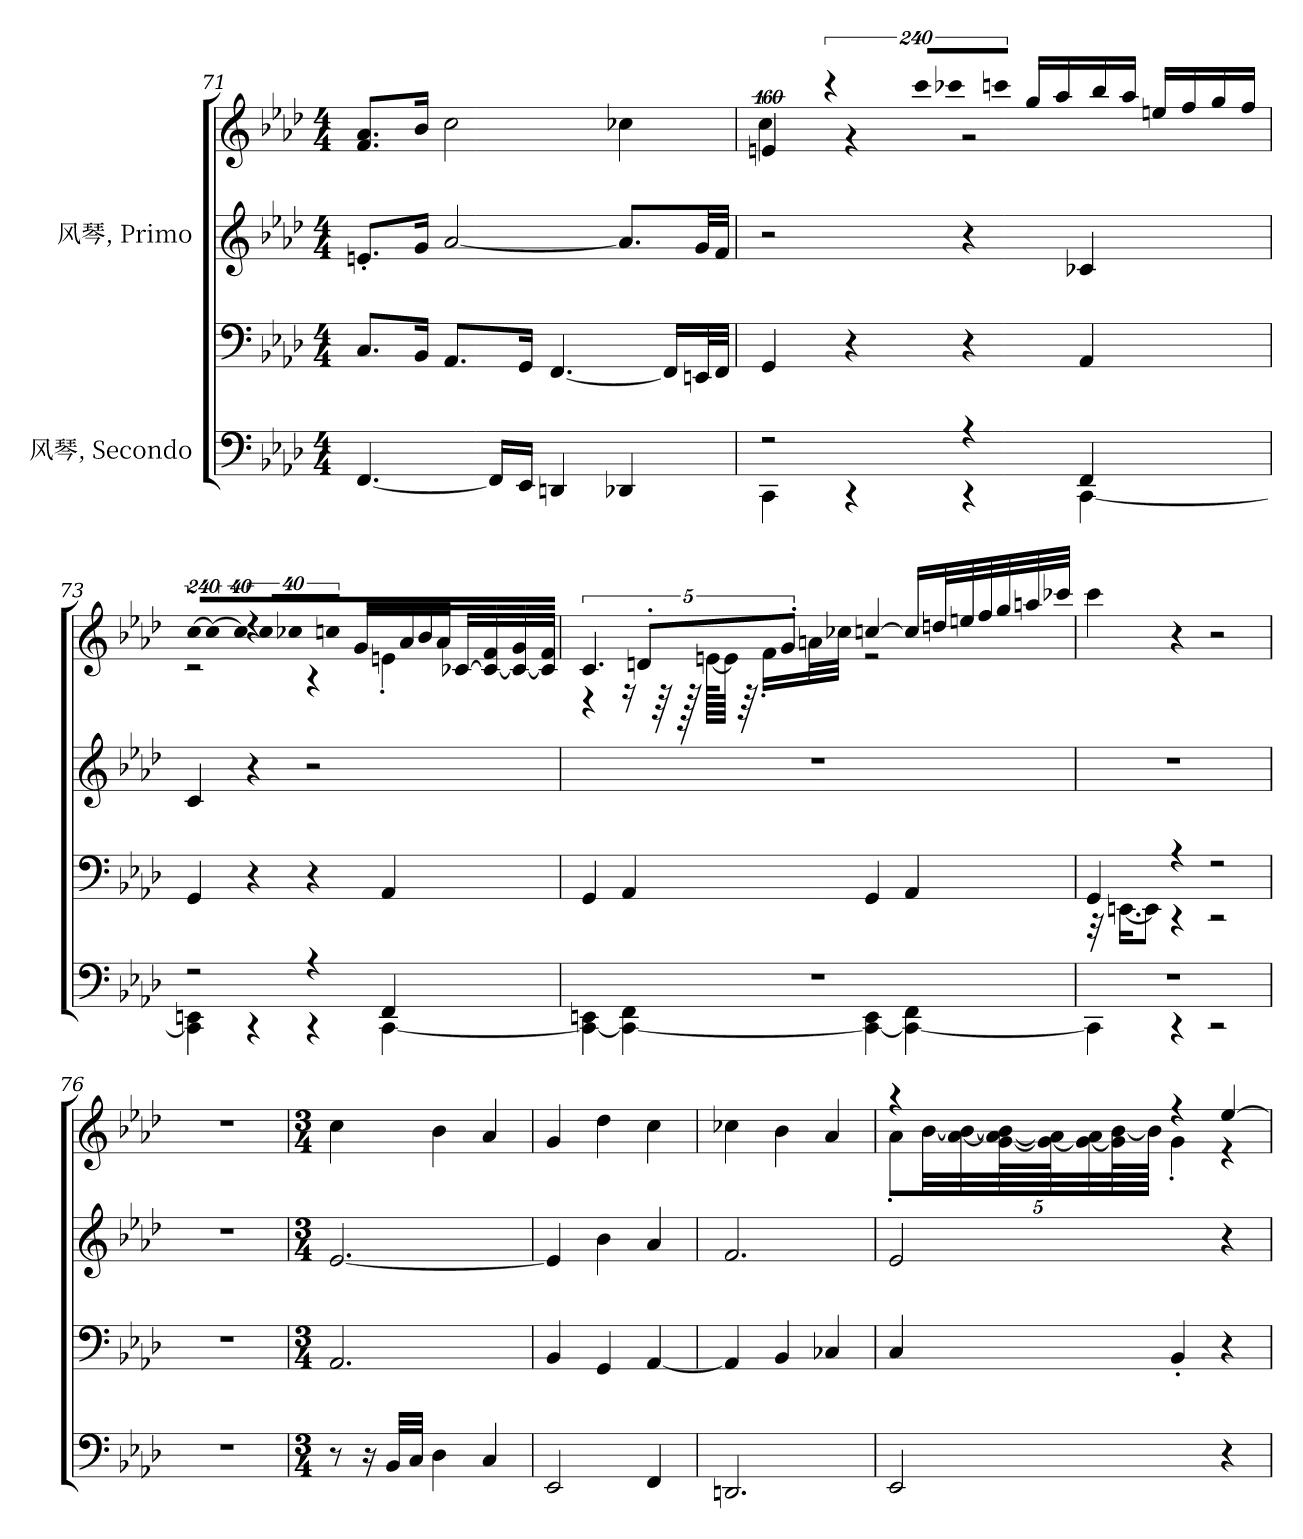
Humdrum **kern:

**kern	**kern	**kern	**kern
*part2	*part2	*part1	*part1
*staff4	*staff3	*staff2	*staff1
*I"风琴, Secondo	*	*I"风琴, Primo	*
*clefF4	*clefF4	*clefG2	*clefG2
*k[b-e-a-d-]	*k[b-e-a-d-]	*k[b-e-a-d-]	*k[b-e-a-d-]
*M4/4	*M4/4	*M4/4	*M4/4
=71	=71	=71	=71
[4.FF/	8.C/L	8.en'/L	8.f/ 8.a-/L
.	16BB-/Jk	16g/Jk	16b-/Jk
.	8.AA-/L	[2a-/	2cc\
16FF/LL]	.	.	.
16EE-/JJ	16GG/Jk	.	.
4DDn/	[4.FF/	.	.
4DD-X/	.	8.a-/L]	4cc-X\
.	16FF/LL]	.	.
.	32EEn/L	32g/LL	.
.	32FF/JJJ	32f/JJJ	.
!!LO:LB:g=z
=72	=72	=72	=72
*^	*	*	*
!	!	!	!	!LO:N:vis=4.
*	*	*	*	*^
2r	4CC\	4GG/	2r	640%137en/	4cc\
!	!	!	!	!LO:N:vis=16	!
.	.	.	.	1920%137r	.
.	4r	4r	.	.	4r
.	.	.	.	1920ryy	.
!	!	!	!	!LO:N:vis=16	!
.	.	.	.	1920%137ccc/LL	.
!	!	!	!	!LO:N:vis=16	!
.	.	.	.	1920%137ccc-X/	.
!	!	!	!	!LO:N:vis=16	!
.	.	.	.	1920%137cccn/JJ	.
4r	4r	4r	4r	16gg/LL	2r
.	.	.	.	16aa-/	.
.	.	.	.	16bb-/	.
.	.	.	.	16aa-/JJ	.
4FF/	[4CC\	4AA-/	4c-X/	16een/LL	.
.	.	.	.	16ff/	.
.	.	.	.	16gg/	.
.	.	.	.	16ff/JJ	.
=73	=73	=73	=73	=73	=73
!	!	!	!	!LO:N:vis=16	!
2r	4CC\] 4EEn\	4GG/	4c/	[1920%137cc/KL	2r
!	!	!	!	!LO:N:vis=8	!
.	.	.	.	960%137cc/_	.
!	!	!	!	!LO:N:vis=32	!
.	.	.	.	640%23cc/Jkk]	.
!	!	!	!	!LO:N:vis=32	!
.	4r	4r	4r	640%23r	.
!	!	!	!	!LO:N:vis=16	!
.	.	.	.	1920%137cc/LL	.
!	!	!	!	!LO:N:vis=16	!
.	.	.	.	1920%137cc-X/	.
!	!	!	!	!LO:N:vis=16	!
.	.	.	.	1920%137ccn/JJ	.
4r	4r	4r	2r	16g/LL	4r
.	.	.	.	16a-/	.
.	.	.	.	16b-/	.
.	.	.	.	16a-/JJ	.
4FF/	[4CC\	4AA-/	.	[16c-X/LL	4en'\
.	.	.	.	16c-/_ 16f/	.
.	.	.	.	16c-/_ 16g/	.
.	.	.	.	16c-/] 16f/JJ	.
!!LO:LB:g=z	!!
=74	=74	=74	=74	=74	=74
1r	4CC\_ 4EEn\	4GG/	1r	5.c/	4r
.	4CC\_ 4FF\	4AA-/	.	.	16r
.	.	.	.	10dn'/L	.
.	.	.	.	.	64r
.	.	.	.	.	128r
.	.	.	.	.	[128en\KLLLL
.	.	.	.	.	64e\JJJJ]
.	.	.	.	.	64r
.	.	.	.	.	16f'\LL
.	.	.	.	10g'/J	.
.	.	.	.	.	32an\L
.	.	.	.	.	32cc-X\JJJ
.	4CC\_ 4EE\	4GG/	.	[4ccn/	2r
.	4CC\_ 4FF\	4AA-/	.	16cc/LL]	.
.	.	.	.	32ddn/L	.
.	.	.	.	32een/	.
.	.	.	.	32ff/	.
.	.	.	.	32gg/	.
.	.	.	.	32aan/	.
.	.	.	.	32ccc-X/JJJ	.
*	*	*	*	*v	*v
=75	=75	=75	=75	=75
*	*	*^	*	*
1r	4CC\]	4GG/	32r	1r	4ccc\
.	.	.	[16.EEn\KL	.	.
.	.	.	8EE\J]	.	.
.	4r	4r	4r	.	4r
.	2r	2r	2r	.	2r
*v	*v	*	*	*	*
*	*v	*v	*	*
=76	=76	=76	=76
1r	1r	1r	1r
!!LO:PB:g=z
=77	=77	=77	=77
*M3/4	*M3/4	*M3/4	*M3/4
*	*	*	*MM66
8r	2.AA-/	[2.e-/	4cc\
16r	.	.	.
32BB-/LLL	.	.	.
32C/JJJ	.	.	.
4D-\	.	.	4b-\
4C/	.	.	4a-/
=78	=78	=78	=78
2EE-/	4BB-/	4e-/]	4g/
.	4GG/	4b-\	4dd-\
4FF/	[4AA-/	4a-/	4cc\
=79	=79	=79	=79
2.DDn/	4AA-/]	2.f/	4cc-X\
.	4BB-/	.	4b-\
.	4C-X/	.	4a-/
=80	=80	=80	=80
*	*	*	*^
2EE-/	4C/	2e-/	4r	8a-'\L
*	*	*	*	*Xbrackettup
.	.	.	.	[40b-\LL
.	.	.	.	[40a-\ 40b-\_
.	.	.	.	[80g\ 80a-\_ 80b-\]L
.	.	.	.	80g\_ 80a-\]J
.	.	.	.	40g\_ 40a-\
.	.	.	.	80g\] [80b-\L
.	.	.	.	80b-\JJJJ]
.	4BB-'/	.	4r	4g'\
4r	4r	4r	[4ee-/	4r
*	*	*	*v	*v
=	=	=	=
*-	*-	*-	*-
